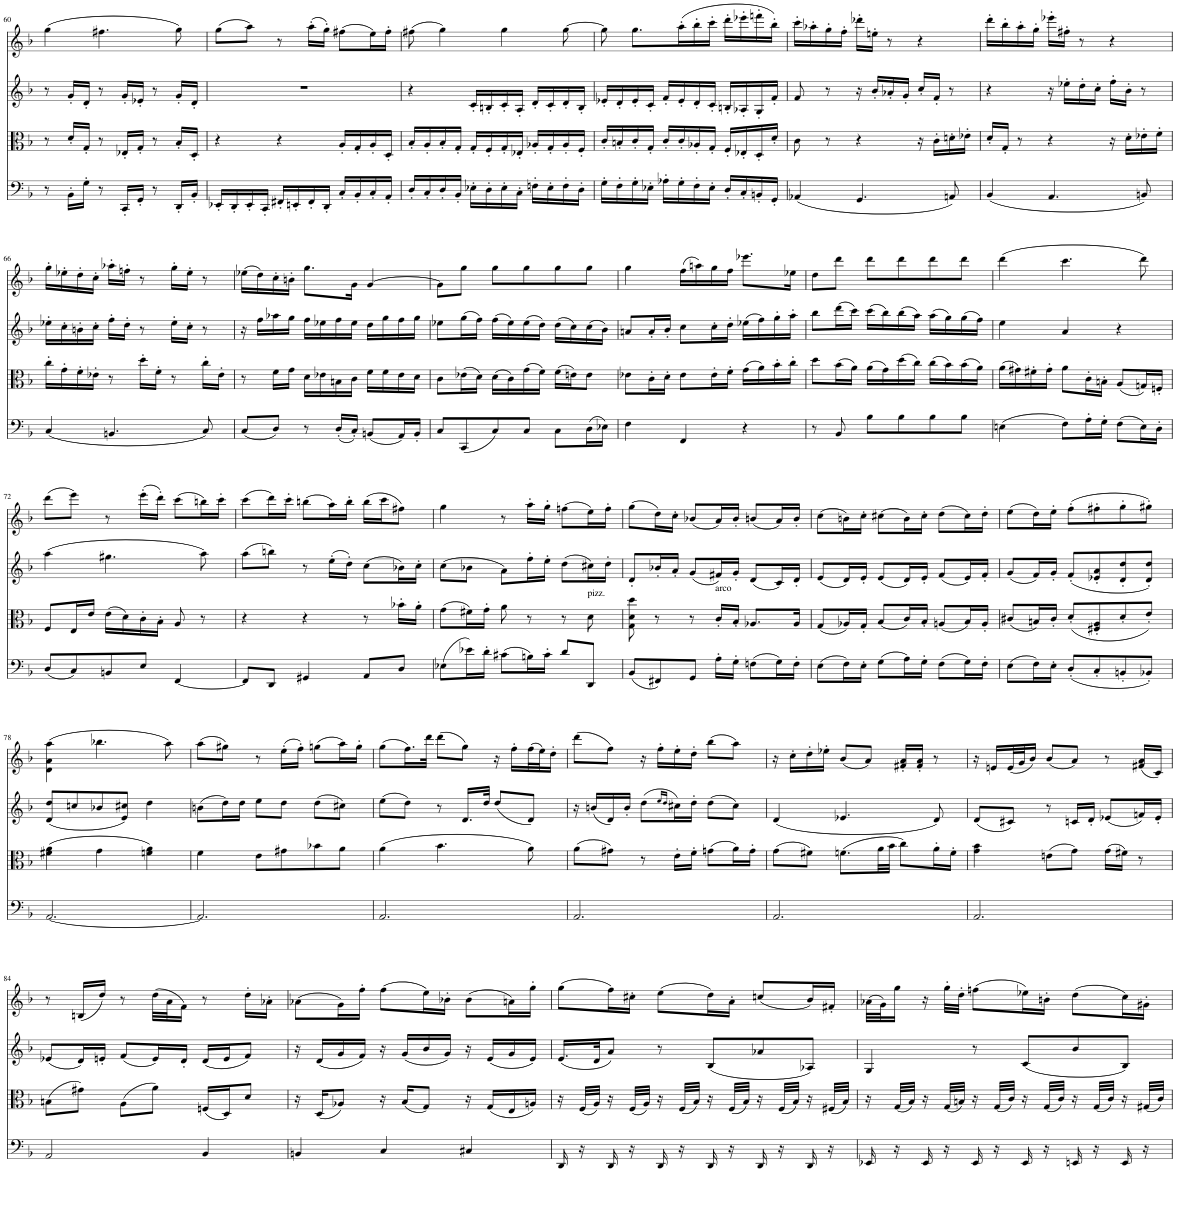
**kern	**kern	**kern	**kern
*part4	*part3	*part2	*part1
*staff4	*staff3	*staff2	*staff1
*I"Piano	*I"Piano	*I"Piano	*I"Piano
*I'Pno	*I'Pno	*I'Pno	*I'Pno
!!LO:PB:g=z
*clefF4	*clefC3	*clefG2	*clefG2
*k[b-]	*k[b-]	*k[b-]	*k[b-]
*M3/4	*M3/4	*M3/4	*M3/4
=60	=60	=60	=60
8r	8r	8r	(4gg\
16BB-'\LL	16d'/LL	16g'/LL	.
16G'\JJ	16G'/JJ	16d'/JJ	.
8r	8r	8r	4.ff#X\
16CC'/LL	16E-X'/LL	16g'/LL	.
16GG'/JJ	16G'/JJ	16e-X'/JJ	.
8r	8r	8r	.
16DD'/LL	16B-'/LL	16g'/LL	8gg\)
16BB-'/JJ	16D'/JJ	16d'/JJ	.
=61	=61	=61	=61
16EE-X'/LL	4r	2.r	(8gg\L
16DD'/	.	.	.
16EE-'/	.	.	8aa\J)
16CC'/JJ	.	.	.
16FF#X'/LL	4r	.	8r
16EEn'/	.	.	.
16FF#'/	.	.	(16aa'\LL
16DD'/JJ	.	.	16gg'\JJ)
16C'/LL	16A'/LL	.	(8ff#X\L
16BB-'/	16G'/	.	.
16C'/	16A'/	.	16ee\L)
16AA'/JJ	16D'/JJ	.	16ff#'\JJ
=62	=62	=62	=62
16D'/LL	16B-'/LL	4r	(8ff#X\
16C'/	16A'/	.	.
16D'/	16B-'/	.	4gg\)
16BB-'/JJ	16G'/JJ	.	.
16E-X'\LL	16G'/LL	16c'/LL	.
16D'\	16F'/	16Bn'/	.
16E-'\	16G'/	16c'/	4gg\
16C'\JJ	16E-X'/JJ	16A'/JJ	.
16Fn'\LL	16A-X'/LL	16d'/LL	.
16E-'\	16G'/	16c'/	.
16F'\	16A-'/	16d'/	[8gg\
16D'\JJ	16F'/JJ	16B'/JJ	.
=63	=63	=63	=63
16G'\LL	16c'/LL	16e-X'/LL	8gg\]
16F'\	16Bn'/	16d'/	.
16G'\	16c'/	16e-'/	8.gg\L
16E-X'\JJ	16G'/JJ	16c'/JJ	.
16A-X'\LL	16c'/LL	16f'/LL	.
16G'\	16c'/	16e-'/	(16aa'\L
16F'\	16A-X'/	16d'/	16bb-'\
16E-'\JJ	16G'/JJ	16c'/JJ	16ccc'\JJ
16D'/LL	16F'/LL	16Bn'/LL	16ddd'\LL
16C'/	16E-X'/	16A-X'/	16eee-X'\
16BBn'/	16D'/	16G'/	16fffn'\
16GG'/JJ	16d'/JJ	16f'/JJ	16bb-'\JJ)
=64	=64	=64	=64
(4AA-X/	8c\	8f/	16ccc'\LL
.	.	.	16aa-X'\
.	8r	8r	16gg'\
.	.	.	16ff'\JJ
4.GG/	4r	16r	16ddd-X'\LL
.	.	16b-'/LL	16een'\JJ
.	.	16a-X'/	8r
.	.	16g'/JJ	.
.	16r	16cc'/LL	4r
.	16c'\LL	16f'/JJ	.
8AAn/)	16dn'\	8r	.
.	16e-X'\JJ	.	.
=65	=65	=65	=65
(4BB-/	16d'/LL	4r	16ddd'\LL
.	16G'/JJ	.	16bb-'\
.	8r	.	16aa'\
.	.	.	16gg'\JJ
4.AA/	4r	16r	16eee-X'\LL
.	.	16ee-X'\LL	16ff#X'\JJ
.	.	16dd'\	8r
.	.	16cc'\JJ	.
.	16r	16ff'\LL	4r
.	16d'\LL	16b-'\JJ	.
8BBn/)	16e-X'\	8r	.
.	16f'\JJ	.	.
!!LO:LB:g=z
=66	=66	=66	=66
(4C/	16cc'\LL	16ee-X'\LL	16gg'\LL
.	16g'\	16cc'\	16ee-X'\
.	16f'\	16bn'\	16dd'\
.	16e-X'\JJ	16cc'\JJ	16cc'\JJ
4.BBn/	8r	16ff'\LL	16aa-X'\LL
.	.	16dd'\JJ	16ffn'\JJ
.	16dd'\LL	8r	8r
.	16f'\JJ	.	.
.	8r	16ee-'\LL	16gg'\LL
.	.	16cc'\JJ	16ee-'\JJ
8C/)	16cc'\LL	8r	8r
.	16e-'\JJ	.	.
=67	=67	=67	=67
(8C/L	8r	16r	(16ee-X\LL
.	.	16ff\LL	16dd\)
8D/J)	16f\LL	16aa-X\	16cc'\
.	16g\JJ	16gg\JJ	16bn'\JJ
8r	16d\LL	16ff\LL	8.gg\L
.	16e-X\	16ee-X\	.
(16D'/LL	16Bn\	16ff\	.
16C'/JJ)	16c\JJ	16ee-\JJ	16g\Jk
(8BBn/L	16f\LL	16dd\LL	[4g/
.	16f\	16gg\	.
16AA/L)	16e-\	16ff\	.
16BB'/JJ	16d\JJ	16gg\JJ	.
=68	=68	=68	=68
8C/L	8c\L	8ee-X\L	8g\L]
(8CC/	(16e-X\L	(16gg\L	8gg\J
.	16d\JJ)	16ff\JJ)	.
8C/)	(16d\LL	(16ff\LL	8gg\L
.	16c\)	16ee-\)	.
8C/J	(16g\	(16ee-\	8gg\
.	16f\JJ)	16dd\JJ)	.
8C\L	(16f\LL	(16dd\LL	8gg\
.	16en\J)	16cc\)	.
(16D\L	8e\J	(16cc\	8gg\J
16E-X\JJ)	.	16b-\JJ)	.
=69	=69	=69	=69
4F\	8e-X\L	8an/L	4gg\
.	16c'\L	16a'/L	.
.	16d'\JJ	16b-'/JJ	.
4FF/	8e-\L	8cc\L	(16ff\LL
.	.	.	16aan\)
.	16e-'\L	16cc'\L	16gg\
.	16f'\JJ	16dd'\JJ	16ff\JJ
4r	(16g\LL	(16ee-X\LL	8.eee-X\L
.	16a\)	16ff\)	.
.	16b-'\	16gg'\	.
.	16cc'\JJ	16aa'\JJ	16ee-X\Jk
=70	=70	=70	=70
8r	8dd\L	8bb-\L	8dd\L
8BB-/	(16b-\L	(16ddd\L	8ddd\J
.	16a\JJ)	16ccc\JJ)	.
8B-\L	(16a\LL	(16ccc\LL	8ddd\L
.	16g\)	16bb-\)	.
8B-\	(16dd\	(16bb-\	8ddd\
.	16cc\JJ)	16aa\JJ)	.
8B-\	(16cc\LL	(16aa\LL	8ddd\
.	16b-\)	16gg\)	.
8B-\J	(16b-\	(16gg\	8ddd\J
.	16a\JJ)	16ff\JJ)	.
=71	=71	=71	=71
(4En\	(16a\LL	4ee\	(4ddd\
.	16g#X\)	.	.
.	16f#X'\	.	.
.	16g#'\JJ	.	.
8F\L)	8a\L	4a/	4.ccc\
16A'\L	16c'\L	.	.
16G'\JJ	16Bn'\JJ	.	.
(8F\L	(8A/L	4r	.
16E\L)	16Gn/L)	.	8ddd\)
16D'\JJ	16Fn'/JJ	.	.
!!LO:LB:g=z
=72	=72	=72	=72
(8D/L	8F/L	(4aa\	(8ddd\L
8C/)	16E/L	.	8eee\J)
.	16e/JJ	.	.
8BBn/	(16e\LL	4.gg#X\	8r
.	16d\)	.	.
8E/J	16c'\	.	(16eee'\LL
.	16B-'\JJ	.	16ddd'\JJ)
[4FF/	8A/	.	(8ccc\L
.	8r	8aa\)	16bbn\L)
.	.	.	16ccc'\JJ
=73	=73	=73	=73
8FF/L]	4r	(8aa\L	(8ccc\L
8DD/J	.	8bbn\J)	16ddd\L)
.	.	.	16ccc'\JJ
4GG#X/	4r	8r	(8bbn\L
.	.	(16ee'\LL	16aa\L)
.	.	16dd'\JJ)	16bb'\JJ
8AA/L	8r	(8cc\L	(16bb\LL
.	.	.	16ccc\J
8D/J	16b-X'\LL	16b-X\L)	8ff#X\J)
.	16a'\JJ	16cc'\JJ	.
=74	=74	=74	=74
(8E-X\L	(8g\L	(8cc\L	4gg\
16e-X\L)	16f#X\L)	8b-X\J	.
16d'\JJ	16g'\JJ	.	.
(8c#X\L	8a\	8a\L)	8r
16Bn\L)	8r	16ff'\L	16aa'\LL
16c#'\JJ	.	16ee'\JJ	16gg'\JJ
8d/L	8r	(8dd\L	(8ffn\L
!	!LO:TX:a:t=pizz.	!	!
8DD/J	8d\	16cc#X\L)	16ee\L)
.	.	16dd'\JJ	16ff'\JJ
=75	=75	=75	=75
(8BB-/L	8G\ 8d\ 8dd\	8d'/L	(8gg\L
8FF#X/)	8r	16b-X'/L	16dd\L)
.	.	16a'/JJ	16cc'\JJ
8GG/J	8r	(8g/L	(8b-X/L
!	!LO:TX:a:t=arco	!	!
16A'\LL	16c'/LL	16f#X/L)	16a/L)
16G'\JJ	16B-'/JJ	16g'/JJ	16b-'/JJ
(8Fn\L	8.A-X/L	(8d/L	(8bn/L
16G\L)	.	16c/L)	16a/L)
16F'\JJ	16A-/Jk	16d'/JJ	16b'/JJ
=76	=76	=76	=76
(8E\L	(8G/L	(8e/L	(8cc\L
16F\L)	16A-X/L)	16d/L)	16bn\L)
16E'\JJ	16G'/JJ	16e'/JJ	16cc'\JJ
(8G\L	(8B-/L	(8e/L	(8cc#X\L
16A\L)	16c/L)	16d/L)	16b\L)
16G'\JJ	16B-'/JJ	16e'/JJ	16cc#'\JJ
(8F\L	(8An/L	(8f/L	(8dd\L
16G\L)	16B-/L)	16e/L)	16cc#\L)
16F'\JJ	16A'/JJ	16f'/JJ	16dd'\JJ
=77	=77	=77	=77
(8E\L	(8c#X/L	(8g/L	(8ee\L
16F\L)	16Bn/L)	16f/L)	16dd\L)
16E'\JJ	16c#'/JJ	16g'/JJ	16ee'\JJ
(8D'/L	(8d'/L	(8f'/L	(8ff'\L
8C'/	8F#X/' 8A/'	8e-X/' 8a/'	8ff#X'\
8BBn'/	8d'/	8d/' 8dd/'	8gg'\
8BB-X'/J)	8e'/J)	8d/' 8dd/'J)	8gg#X'\J)
!!LO:LB:g=z
=78	=78	=78	=78
[2.AA/	(4f#X\ 4a\	(8d/ 8dd/L	(4d\ 4a\ 4aa\
.	.	8ccn/	.
.	4g\	8b-X/	4.bb-X\
.	.	8e/ 8cc#X/J)	.
.	4fn\ 4a\)	4dd\	.
.	.	.	8aa\)
=79	=79	=79	=79
2.AA/]	4f\	(8bn\L	(8aa\L
.	.	16dd\L)	8gg#X\J)
.	.	16dd\JJ	.
.	8e\L	8ee\L	8r
.	8g#X\	8dd\J	(16ee'\LL
.	.	.	16ff'\JJ)
.	8b-X\	(8dd\L	(8ggn\L
.	8a\J	8cc#X\J)	16aa\L)
.	.	.	16gg'\JJ
=80	=80	=80	=80
2.AA/	(4a\	(8ee\L	(8gg\L
.	.	8dd\J)	16.ff\L)
.	.	.	32ddd\JJk
.	4.b-\	8r	(8ddd\L
.	.	16.d/LL	8gg\J)
.	.	32dd/JJk	.
.	.	(8dd/L	16r
.	.	.	16ff'\LL
.	8a\)	8d/J)	(32ff\L
.	.	.	32ee\J)
.	.	.	16dd'\JJ
=81	=81	=81	=81
2.AA/	(8a\L	16r	(8ddd\L
.	.	(16bn/LL	.
.	8g#X\J)	16d/)	8ff\J)
.	.	16b'/JJ	.
.	8r	(8dd\L	16r
.	.	.	16ff'\LL
.	.	16qee/LL	.
.	.	16qdd/JJ	.
.	16e'\LL	16cc#X\L)	16ee'\
.	16f'\JJ	16dd'\JJ	16dd'\JJ
.	(8gn\L	(8dd\L	(8bb-\L
.	16a\L)	8cc#\J)	8aa\J)
.	16g'\JJ	.	.
=82	=82	=82	=82
2.AA/	(8g\L	(4d/	16r
.	.	.	16cc'\LL
.	8f#X\J)	.	16dd'\
.	.	.	16ee-X'\JJ
.	(8.fn\L	4.e-X/	(8b-/L
.	.	.	8a/J)
.	32a\LL	.	.
.	32b-\JJJ	.	.
.	8cc\L)	.	16f#X/' 16a/'LL
.	.	.	16f#/' 16a/'JJ
.	16a'\L	8d/)	8r
.	16f'\JJ	.	.
=83	=83	=83	=83
2.AA/	4g\ 4b-\	(8d/L	16r
.	.	.	16en/LL
.	.	8c#X/J)	(32e/L
.	.	.	32g/J
.	.	.	16b-/JJ)
.	(8en\L	8r	(8b-/L
.	8g\J)	16cn/LL	8a/J)
.	.	16d'/JJ	.
.	(16g\LL	(8e-X/L	8r
.	16f#X\JJ)	.	.
.	8r	16fn/L)	(16f#X/ 16a/LL
.	.	16e-'/JJ	16c/JJ)
!!LO:LB:g=z
=84	=84	=84	=84
2AA/	(8Bn\L	(8e-X/L	8r
.	8g#X\J)	16d/L)	(16Bn/LL
.	.	16en'/JJ	16dd/JJ)
.	(8A\L	(8f/L	8r
.	8a\J)	16e/L)	(32dd\LLL
.	.	.	32a\J
.	.	16d'/JJ	16f\JJ)
4BB-/	(16Fn/LL	(16d/LL	8r
.	16D/J)	16e/J	.
.	8d/J	8f/J)	16dd'\LL
.	.	.	16a-X'\JJ
=85	=85	=85	=85
4BBn/	16r	16r	(8a-X\L
.	(16D/KL	(16d/LL	.
.	8A-X/J)	16g/	16g\L)
.	.	16f/JJ)	16ff'\JJ
4C/	16r	16r	(8ff\L
.	(16B-/KL	(16g/LL	.
.	8G/J)	16b-/	16ee\L)
.	.	16g/JJ)	16b-X'\JJ
4C#X/	16r	16r	(8b-\L
.	(16G/LL	(16e/LL	.
.	16E/	16g/	16an\L)
.	16An/JJ)	16e/JJ)	16gg'\JJ
=86	=86	=86	=86
16DD/	16r	(16.e/LL	(8gg\L
16r	(32F/LLL	.	.
.	32A/JJJ)	32d/JK	.
16DD/	16r	8a/J)	16ff\L)
16r	(32F/LLL	.	16cc#X'\JJ
.	32A/JJJ)	.	.
16DD/	16r	8r	(8ee\L
16r	(32F/LLL	.	.
.	32B-/JJJ)	.	.
16DD/	16r	(8B-/L	16dd\L)
16r	(32F/LLL	.	16a'\JJ
.	32B-/JJJ)	.	.
16DD/	16r	8a-X/	(8ccn/L
16r	(32F/LLL	.	.
.	32B-/JJJ)	.	.
16DD/	16r	8A-X/J)	16b-/L)
16r	(32F#X/LLL	.	16f#X'/JJ
.	32B-/JJJ)	.	.
=87	=87	=87	=87
16EE-X/	16r	4G/	(32a-X\LLL
.	.	.	32g\J)
16r	(32G/LLL	.	16gg\JJ
.	32B-/JJJ)	.	.
16EE-/	16r	.	16r
16r	(32G/LLL	.	32gg'\LLL
.	32Bn/JJJ)	.	32dd'\JJJ
16EE-/	16r	8r	(8ffn\L
16r	(32G/LLL	.	.
.	32c/JJJ)	.	.
16EE-/	16r	(8c/L	16ee-X\L)
16r	(32G/LLL	.	16bn'\JJ
.	32c/JJJ)	.	.
16EEn/	16r	8b-/	(8dd\L
16r	(32G/LLL	.	.
.	32c/JJJ)	.	.
16EE/	16r	8B-/J)	16cc\L)
16r	(32G#X/LLL	.	16g#X'\JJ
.	32c/JJJ)	.	.
=	=	=	=
*-	*-	*-	*-
